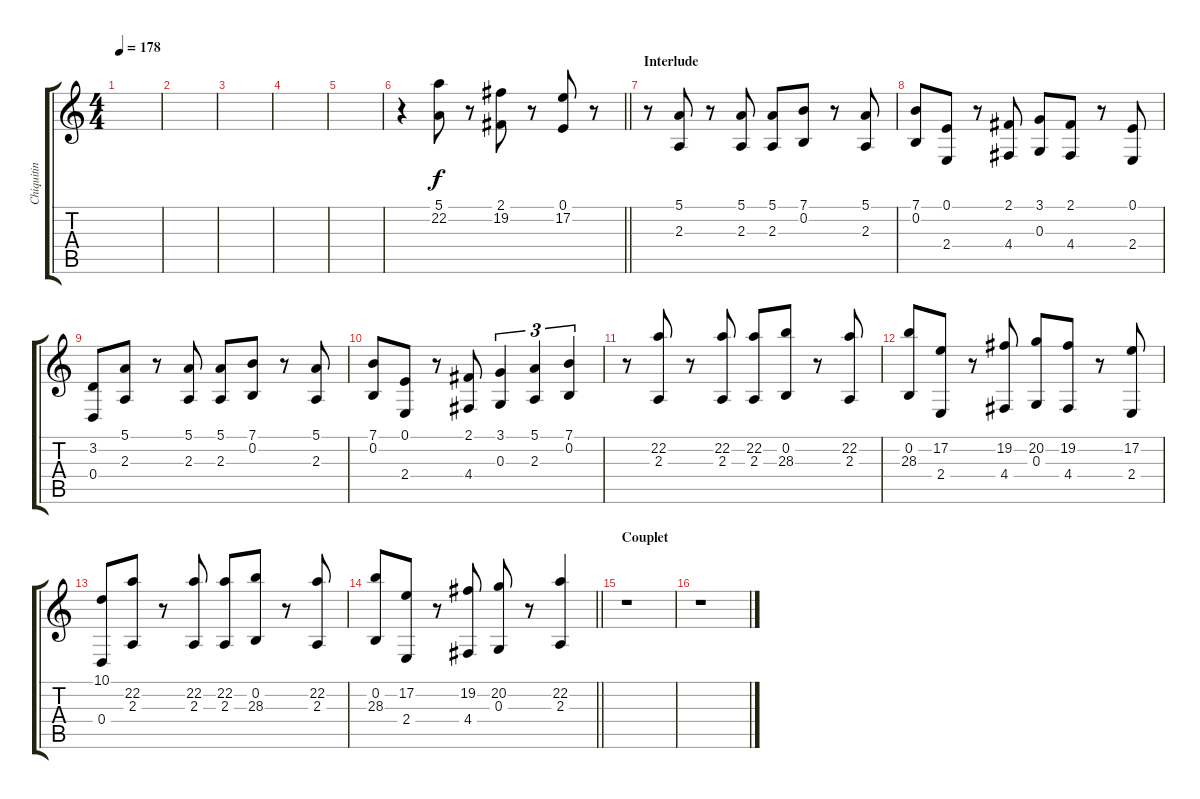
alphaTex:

\track ("Chiquitin" "Chiquitin") {instrument trumpet}
\staff {score tabs}
\tuning (E4 B3 G3 D3 A2 E2) {hide}
\ts (4 4)
\tempo 178
\clef g2
\ks c
|
|
|
|
|
\barLineRight lightlight
r.4 (5.1 22.2).8 r.8 (2.1 19.2).8 r.8 (0.1 17.2).8 r.8 |
\section ("" "Interlude")
r.8 (5.1 2.3).8 r.8 (5.1 2.3).8 (5.1 2.3).8 (7.1 0.2).8 r.8 (5.1 2.3).8 |
(7.1 0.2).8 (0.1 2.4).8 r.8 (2.1 4.4).8 (3.1 0.3).8 (2.1 4.4).8 r.8 (0.1 2.4).8 |
(3.2 0.4).8 (5.1 2.3).8 r.8 (5.1 2.3).8 (5.1 2.3).8 (7.1 0.2).8 r.8 (5.1 2.3).8 |
(7.1 0.2).8 (0.1 2.4).8 r.8 (2.1 4.4).8 (3.1 0.3).4{tu (3 2)} (5.1 2.3).4{tu (3 2)} (7.1 0.2).4{tu (3 2)} |
r.8 (22.2 2.3).8 r.8 (22.2 2.3).8 (22.2 2.3).8 (0.2 28.3).8 r.8 (22.2 2.3).8 |
(0.2 28.3).8 (17.2 2.4).8 r.8 (19.2 4.4).8 (20.2 0.3).8 (19.2 4.4).8 r.8 (17.2 2.4).8 |
(10.1 0.4).8 (22.2 2.3).8 r.8 (22.2 2.3).8 (22.2 2.3).8 (0.2 28.3).8 r.8 (22.2 2.3).8 |
\barLineRight lightlight
(0.2 28.3).8 (17.2 2.4).8 r.8 (19.2 4.4).8 (20.2 0.3).8 r.8 (22.2 2.3).4 |
\section ("" "Couplet")
r.1 |
r.1
